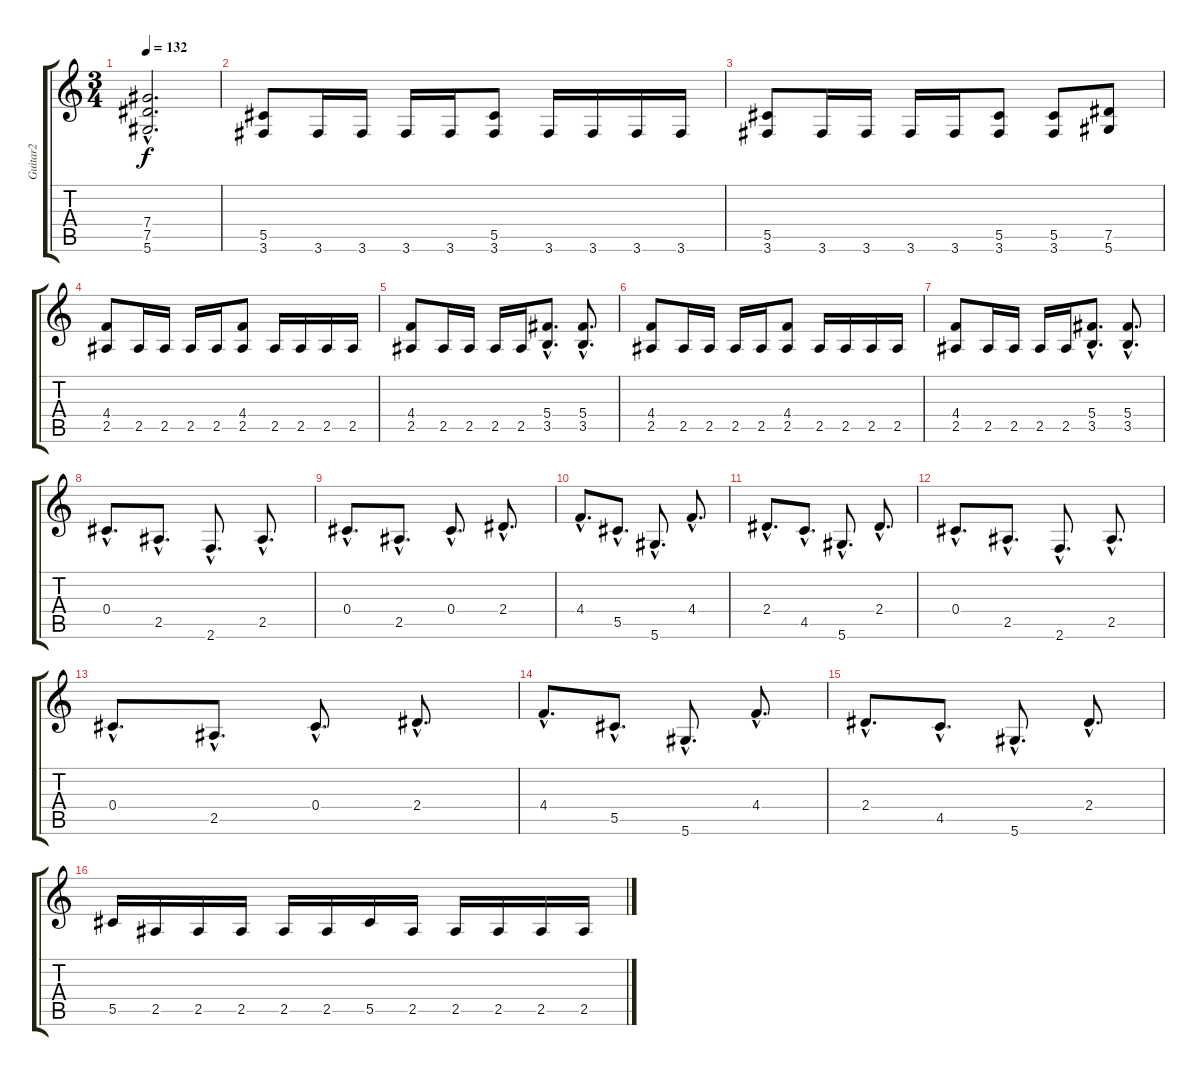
\track ("Guitar2" "Guitar2") {instrument overdrivenguitar}
\staff {score tabs}
\tuning (Eb4 Bb3 Gb3 Db3 Ab2 Eb2) {hide}
\ts (3 4)
\tempo 132
\clef g2
\ks c
(7.4{hac} 7.5{hac} 5.6{hac}).2{d dy f} |
(5.5 3.6).8 3.6.16 3.6.16 3.6.16 3.6.16 (5.5 3.6).8 3.6.16 3.6.16 3.6.16 3.6.16 |
(5.5 3.6).8 3.6.16 3.6.16 3.6.16 3.6.16 (5.5 3.6).8 (5.5 3.6).8 (7.5 5.6).8 |
(4.4 2.5).8 2.5.16 2.5.16 2.5.16 2.5.16 (4.4 2.5).8 2.5.16 2.5.16 2.5.16 2.5.16 |
(4.4 2.5).8 2.5.16 2.5.16 2.5.16 2.5.16 (5.4{hac} 3.5{hac}).8{d} (5.4{hac} 3.5{hac}).8{d} |
(4.4 2.5).8 2.5.16 2.5.16 2.5.16 2.5.16 (4.4 2.5).8 2.5.16 2.5.16 2.5.16 2.5.16 |
(4.4 2.5).8 2.5.16 2.5.16 2.5.16 2.5.16 (5.4{hac} 3.5{hac}).8{d} (5.4{hac} 3.5{hac}).8{d} |
0.4{hac}.8{d} 2.5{hac}.8{d} 2.6{hac}.8{d} 2.5{hac}.8{d} |
0.4{hac}.8{d} 2.5{hac}.8{d} 0.4{hac}.8{d} 2.4{hac}.8{d} |
4.4{hac}.8{d} 5.5{hac}.8{d} 5.6{hac}.8{d} 4.4{hac}.8{d} |
2.4{hac}.8{d} 4.5{hac}.8{d} 5.6{hac}.8{d} 2.4{hac}.8{d} |
0.4{hac}.8{d} 2.5{hac}.8{d} 2.6{hac}.8{d} 2.5{hac}.8{d} |
0.4{hac}.8{d} 2.5{hac}.8{d} 0.4{hac}.8{d} 2.4{hac}.8{d} |
4.4{hac}.8{d} 5.5{hac}.8{d} 5.6{hac}.8{d} 4.4{hac}.8{d} |
2.4{hac}.8{d} 4.5{hac}.8{d} 5.6{hac}.8{d} 2.4{hac}.8{d} |
5.5.16 2.5.16 2.5.16 2.5.16 2.5.16 2.5.16 5.5.16 2.5.16 2.5.16 2.5.16 2.5.16 2.5.16
